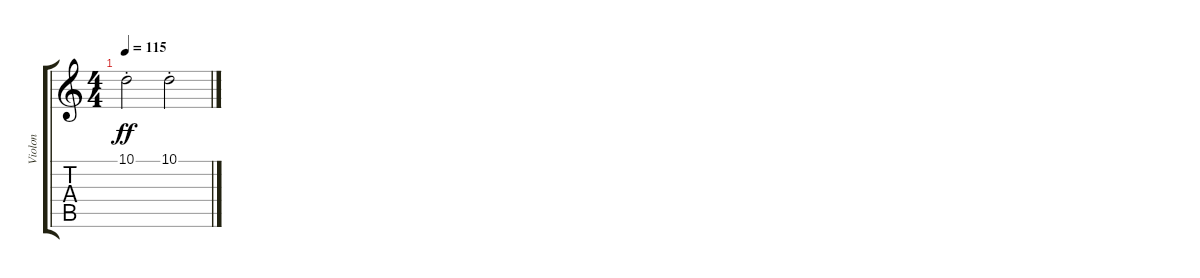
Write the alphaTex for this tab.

\track ("Violon" "Violon") {instrument violin}
\staff {score tabs}
\tuning (E4 B3 G3 D3 A2 E2) {hide}
\ts (4 4)
\tempo 115
\clef g2
\ks c
10.1{st}.2{dy ff} 10.1{st}.2
